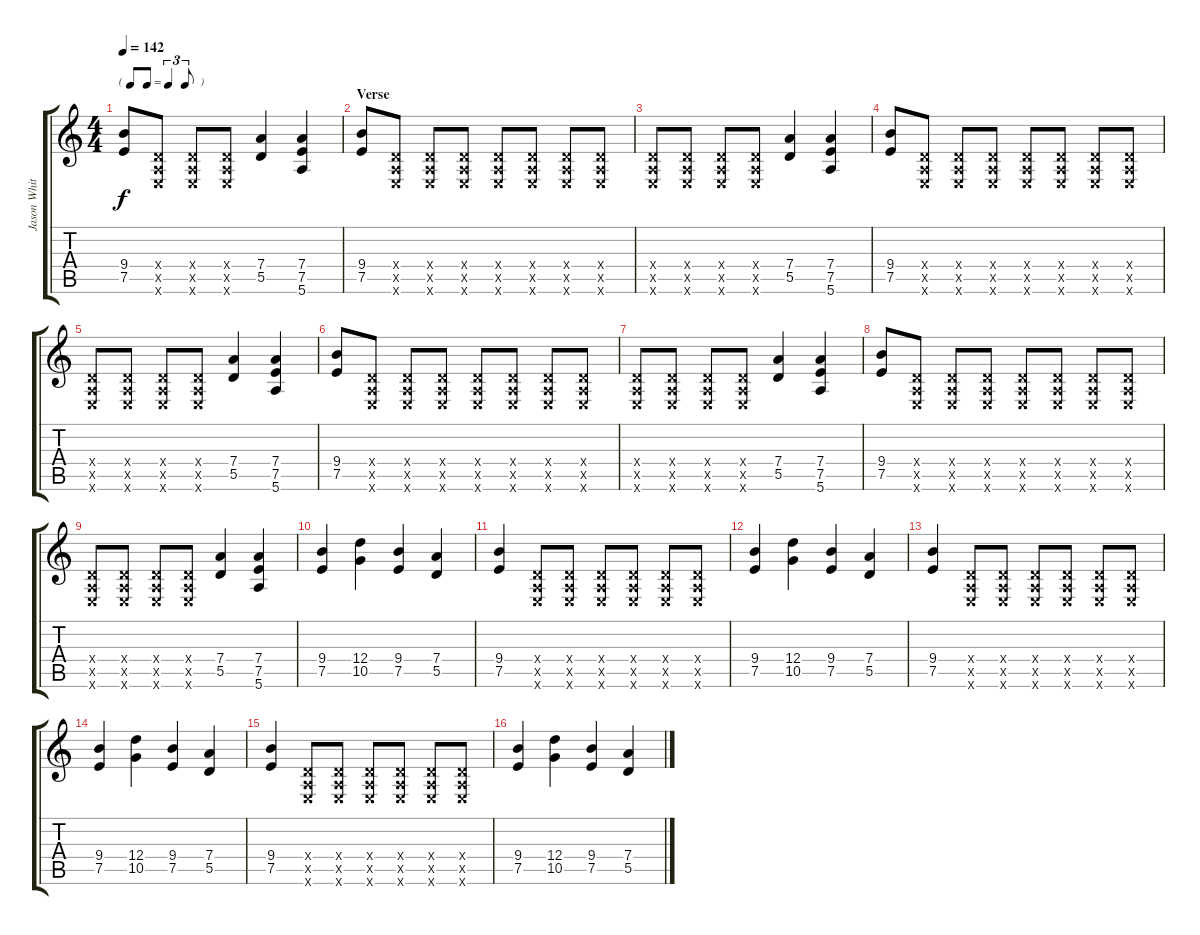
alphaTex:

\track ("Jason White" "Jason Whit") {instrument overdrivenguitar}
\staff {score tabs}
\tuning (E4 B3 G3 D3 A2 E2) {hide}
\ts (4 4)
\tf triplet8th
\tempo 142
\clef g2
\ks c
(9.4 7.5).8{dy f} (0.4{x} 0.5{x} 0.6{x}).8 (0.4{x} 0.5{x} 0.6{x}).8 (0.4{x} 0.5{x} 0.6{x}).8 (7.4 5.5).4 (7.4 7.5 5.6).4 |
\section ("" "Verse")
(9.4 7.5).8 (0.4{x} 0.5{x} 0.6{x}).8 (0.4{x} 0.5{x} 0.6{x}).8 (0.4{x} 0.5{x} 0.6{x}).8 (0.4{x} 0.5{x} 0.6{x}).8 (0.4{x} 0.5{x} 0.6{x}).8 (0.4{x} 0.5{x} 0.6{x}).8 (0.4{x} 0.5{x} 0.6{x}).8 |
(0.4{x} 0.5{x} 0.6{x}).8 (0.4{x} 0.5{x} 0.6{x}).8 (0.4{x} 0.5{x} 0.6{x}).8 (0.4{x} 0.5{x} 0.6{x}).8 (7.4 5.5).4 (7.4 7.5 5.6).4 |
(9.4 7.5).8 (0.4{x} 0.5{x} 0.6{x}).8 (0.4{x} 0.5{x} 0.6{x}).8 (0.4{x} 0.5{x} 0.6{x}).8 (0.4{x} 0.5{x} 0.6{x}).8 (0.4{x} 0.5{x} 0.6{x}).8 (0.4{x} 0.5{x} 0.6{x}).8 (0.4{x} 0.5{x} 0.6{x}).8 |
(0.4{x} 0.5{x} 0.6{x}).8 (0.4{x} 0.5{x} 0.6{x}).8 (0.4{x} 0.5{x} 0.6{x}).8 (0.4{x} 0.5{x} 0.6{x}).8 (7.4 5.5).4 (7.4 7.5 5.6).4 |
(9.4 7.5).8 (0.4{x} 0.5{x} 0.6{x}).8 (0.4{x} 0.5{x} 0.6{x}).8 (0.4{x} 0.5{x} 0.6{x}).8 (0.4{x} 0.5{x} 0.6{x}).8 (0.4{x} 0.5{x} 0.6{x}).8 (0.4{x} 0.5{x} 0.6{x}).8 (0.4{x} 0.5{x} 0.6{x}).8 |
(0.4{x} 0.5{x} 0.6{x}).8 (0.4{x} 0.5{x} 0.6{x}).8 (0.4{x} 0.5{x} 0.6{x}).8 (0.4{x} 0.5{x} 0.6{x}).8 (7.4 5.5).4 (7.4 7.5 5.6).4 |
(9.4 7.5).8 (0.4{x} 0.5{x} 0.6{x}).8 (0.4{x} 0.5{x} 0.6{x}).8 (0.4{x} 0.5{x} 0.6{x}).8 (0.4{x} 0.5{x} 0.6{x}).8 (0.4{x} 0.5{x} 0.6{x}).8 (0.4{x} 0.5{x} 0.6{x}).8 (0.4{x} 0.5{x} 0.6{x}).8 |
(0.4{x} 0.5{x} 0.6{x}).8 (0.4{x} 0.5{x} 0.6{x}).8 (0.4{x} 0.5{x} 0.6{x}).8 (0.4{x} 0.5{x} 0.6{x}).8 (7.4 5.5).4 (7.4 7.5 5.6).4 |
(9.4 7.5).4 (12.4 10.5).4 (9.4 7.5).4 (7.4 5.5).4 |
(9.4 7.5).4 (0.4{x} 0.5{x} 0.6{x}).8 (0.4{x} 0.5{x} 0.6{x}).8 (0.4{x} 0.5{x} 0.6{x}).8 (0.4{x} 0.5{x} 0.6{x}).8 (0.4{x} 0.5{x} 0.6{x}).8 (0.4{x} 0.5{x} 0.6{x}).8 |
(9.4 7.5).4 (12.4 10.5).4 (9.4 7.5).4 (7.4 5.5).4 |
(9.4 7.5).4 (0.4{x} 0.5{x} 0.6{x}).8 (0.4{x} 0.5{x} 0.6{x}).8 (0.4{x} 0.5{x} 0.6{x}).8 (0.4{x} 0.5{x} 0.6{x}).8 (0.4{x} 0.5{x} 0.6{x}).8 (0.4{x} 0.5{x} 0.6{x}).8 |
(9.4 7.5).4 (12.4 10.5).4 (9.4 7.5).4 (7.4 5.5).4 |
(9.4 7.5).4 (0.4{x} 0.5{x} 0.6{x}).8 (0.4{x} 0.5{x} 0.6{x}).8 (0.4{x} 0.5{x} 0.6{x}).8 (0.4{x} 0.5{x} 0.6{x}).8 (0.4{x} 0.5{x} 0.6{x}).8 (0.4{x} 0.5{x} 0.6{x}).8 |
(9.4 7.5).4 (12.4 10.5).4 (9.4 7.5).4 (7.4 5.5).4
